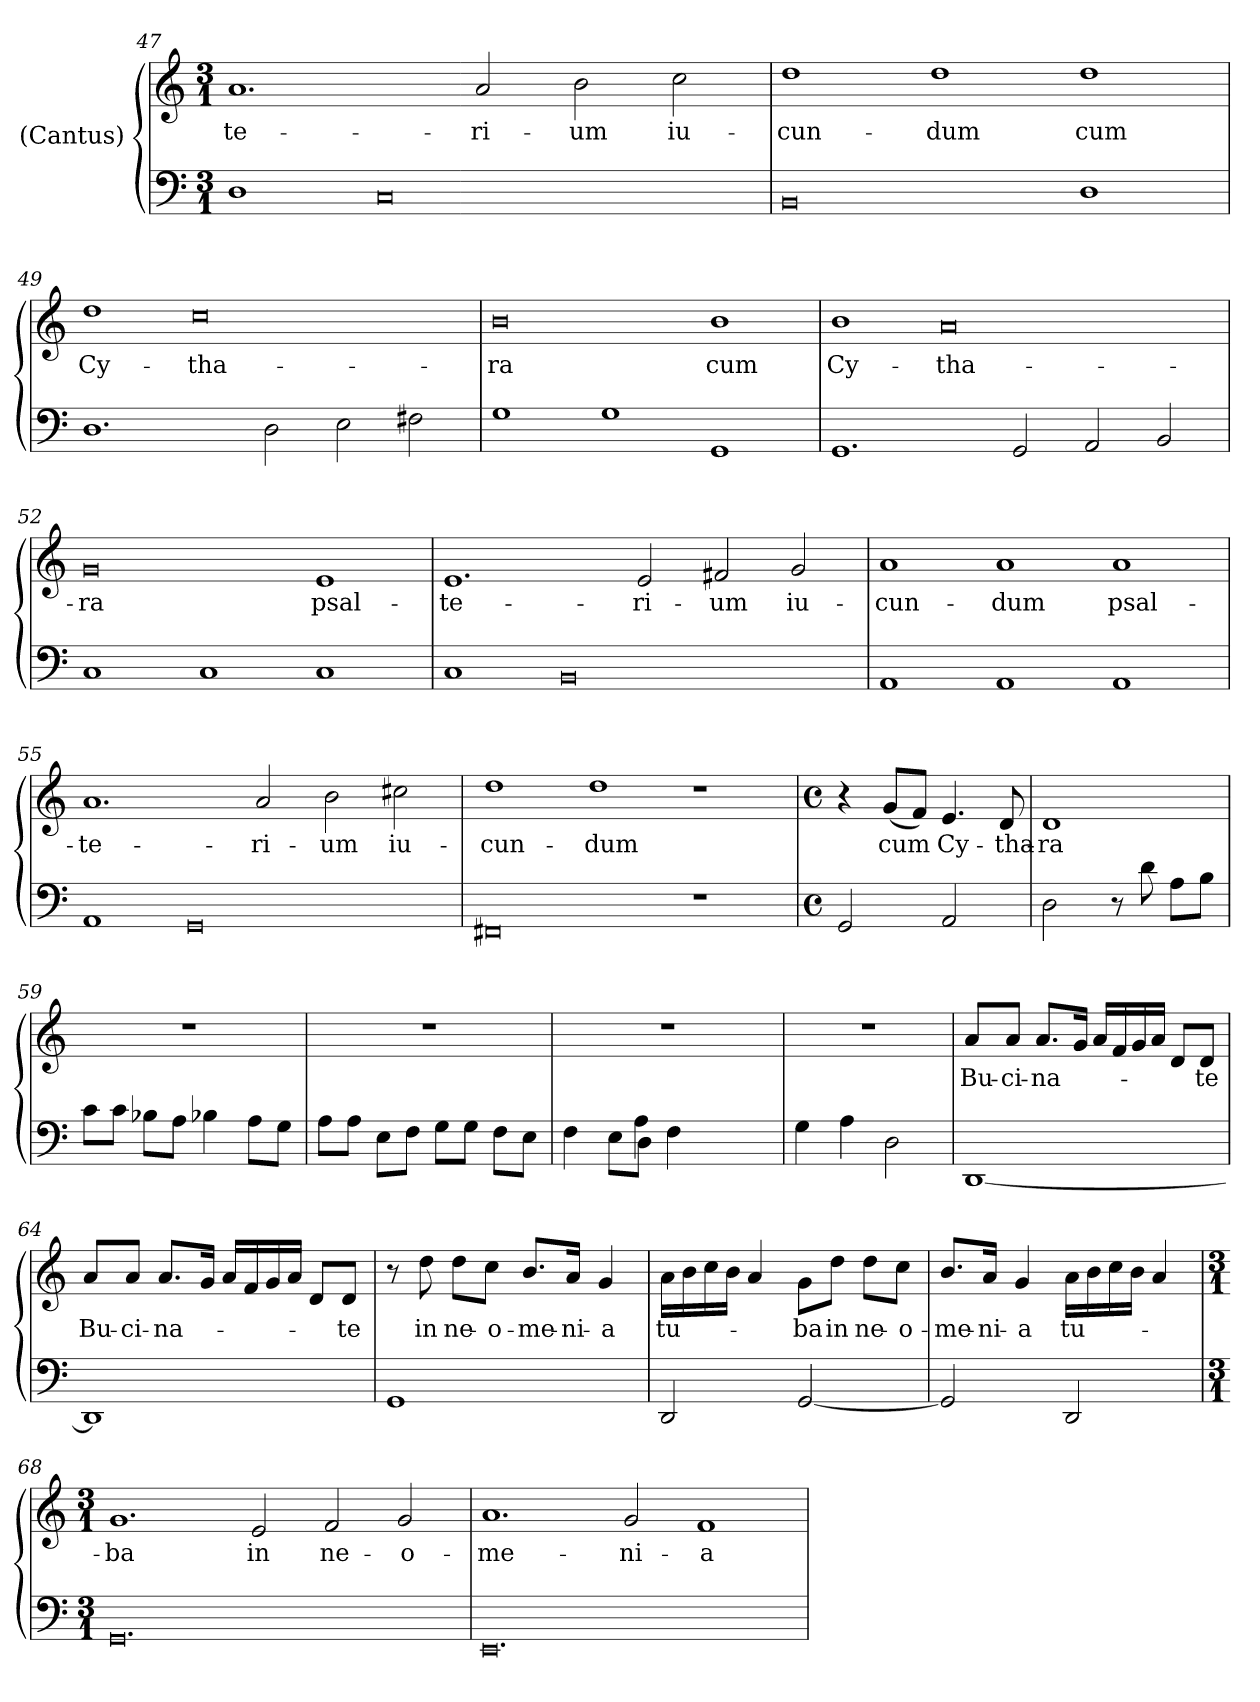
**kern	**kern	**text
*part2	*part1	*part1
*staff2	*staff1	*staff1
*	*I"(Cantus)	*
*clefF4	*clefG2	*
*k[]	*k[]	*
*C:	*C:	*
*M3/1	*M3/1	*
=47	=47	=47
!	!	!LO:LY:b
1D	1.a	-te-
0C	.	.
!	!	!LO:LY:b
.	2a/	-ri-
!	!	!LO:LY:b
.	2b\	-um
!	!	!LO:LY:b
.	2cc\	iu-
=48	=48	=48
!	!	!LO:LY:b
0BB	1dd	-cun-
!	!	!LO:LY:b
.	1dd	-dum
!	!	!LO:LY:b
1D	1dd	cum
=49	=49	=49
!	!	!LO:LY:b
1.D	1dd	Cy-
!	!	!LO:LY:b
.	0cc	-tha-
2D\	.	.
2E\	.	.
2F#X\	.	.
=50	=50	=50
!	!	!LO:LY:b:rj
1G	0b	-ra
1G	.	.
!	!	!LO:LY:b
1GG	1b	cum
!!LO:LB:g=z
=51	=51	=51
!	!	!LO:LY:b
1.GG	1b	Cy-
!	!	!LO:LY:b
.	0a	-tha-
2GG/	.	.
2AA/	.	.
2BB/	.	.
=52	=52	=52
!	!	!LO:LY:b:rj
1C	0g	-ra
1C	.	.
!	!	!LO:LY:b
1C	1e	psal-
=53	=53	=53
!	!	!LO:LY:b
1C	1.e	-te-
0BB	.	.
!	!	!LO:LY:b
.	2e/	-ri-
!	!	!LO:LY:b
.	2f#X/	-um
!	!	!LO:LY:b
.	2g/	iu-
=54	=54	=54
!	!	!LO:LY:b
1AA	1a	-cun-
!	!	!LO:LY:b
1AA	1a	-dum
!	!	!LO:LY:b
1AA	1a	psal-
=55	=55	=55
!	!	!LO:LY:b
1AA	1.a	-te-
0GG	.	.
!	!	!LO:LY:b
.	2a/	-ri-
!	!	!LO:LY:b
.	2b\	-um
!	!	!LO:LY:b
.	2cc#X\	iu-
!!LO:LB:g=z
=56	=56	=56
!	!	!LO:LY:b
0FF#X	1dd	-cun-
!	!	!LO:LY:b
.	1dd	-dum
1r	1r	.
=57	=57	=57
*M4/4	*M4/4	*
*met(c)	*met(c)	*
2GG/	4r	.
!	!	!LO:LY:b
.	(<8g/L	cum
.	8f/J)	.
!	!	!LO:LY:b
2AA/	4.e/	Cy-
!	!	!LO:LY:b
.	8d/	-tha-
=58	=58	=58
!	!	!LO:LY:b
2D\	1d	-ra
8r	.	.
8d\	.	.
8A\L	.	.
8B\J	.	.
=59	=59	=59
8c\L	1r	.
8c\J	.	.
8B-X\L	.	.
8A\J	.	.
4B-X\	.	.
8A\L	.	.
8G\J	.	.
=60	=60	=60
8A\L	1r	.
8A\J	.	.
8E\L	.	.
8F\J	.	.
8G\L	.	.
8G\J	.	.
8F\L	.	.
8E\J	.	.
!!LO:PB:g=z
=61	=61	=61
*^	*	*
!	!	!LO:N:vis=1	!
4F\	4.ryy	1r	.
8E\L	.	.	.
8D\J	4A\	.	.
4F\	.	.	.
.	4ryy	.	.
4ryy	.	.	.
.	8ryy	.	.
*v	*v	*	*
=62	=62	=62
4G\	1r	.
4A\	.	.
2D\	.	.
=63	=63	=63
!	!	!LO:LY:b
[<1DD	8a/L	Bu-
!	!	!LO:LY:b:rj
.	8a/J	-ci-
!	!	!LO:LY:b:rj
.	8.a/L	-na-
.	16g/Jk	.
.	16a/LL	.
.	16f/	.
.	16g/	.
.	16a/JJ	.
.	8d/L	.
!	!	!LO:LY:b
.	8d/J	-te
=64	=64	=64
!	!	!LO:LY:b
1DD]	8a/L	Bu-
!	!	!LO:LY:b
.	8a/J	-ci-
!	!	!LO:LY:b:rj
.	8.a/L	-na-
.	16g/Jk	.
.	16a/LL	.
.	16f/	.
.	16g/	.
.	16a/JJ	.
.	8d/L	.
!	!	!LO:LY:b
.	8d/J	-te
=65	=65	=65
1GG	8r	.
!	!	!LO:LY:b
.	8dd\	in
!	!	!LO:LY:b
.	8dd\L	ne-
!	!	!LO:LY:b
.	8cc\J	-o-
!	!	!LO:LY:b
.	8.b/L	-me-
!	!	!LO:LY:b
.	16a/Jk	-ni-
!	!	!LO:LY:b:rj
.	4g/	-a
!!LO:LB:g=z
=66	=66	=66
!	!	!LO:LY:b
2DD/	16a\LL	tu-
.	16b\	.
.	16cc\	.
.	16b\JJ	.
.	4a/	.
!	!	!LO:LY:b
[<2GG/	8g\L	-ba
!	!	!LO:LY:b
.	8dd\J	in
!	!	!LO:LY:b
.	8dd\L	ne-
!	!	!LO:LY:b
.	8cc\J	-o-
=67	=67	=67
!	!	!LO:LY:b
2GG/]	8.b/L	-me-
!	!	!LO:LY:b
.	16a/Jk	-ni-
!	!	!LO:LY:b
.	4g/	-a
!	!	!LO:LY:b
2DD/	16a\LL	tu-
.	16b\	.
.	16cc\	.
.	16b\JJ	.
.	4a/	.
=68	=68	=68
*M3/1	*M3/1	*
!	!	!LO:LY:b
0.GG	1.g	-ba
!	!	!LO:LY:b
.	2e/	in
!	!	!LO:LY:b
.	2f/	ne-
!	!	!LO:LY:b
.	2g/	-o-
=69	=69	=69
!	!	!LO:LY:b
0.EE	1.a	-me-
!	!	!LO:LY:b
.	2g/	-ni-
!	!	!LO:LY:b:rj
.	1f	-a
=	=	=
*-	*-	*-
